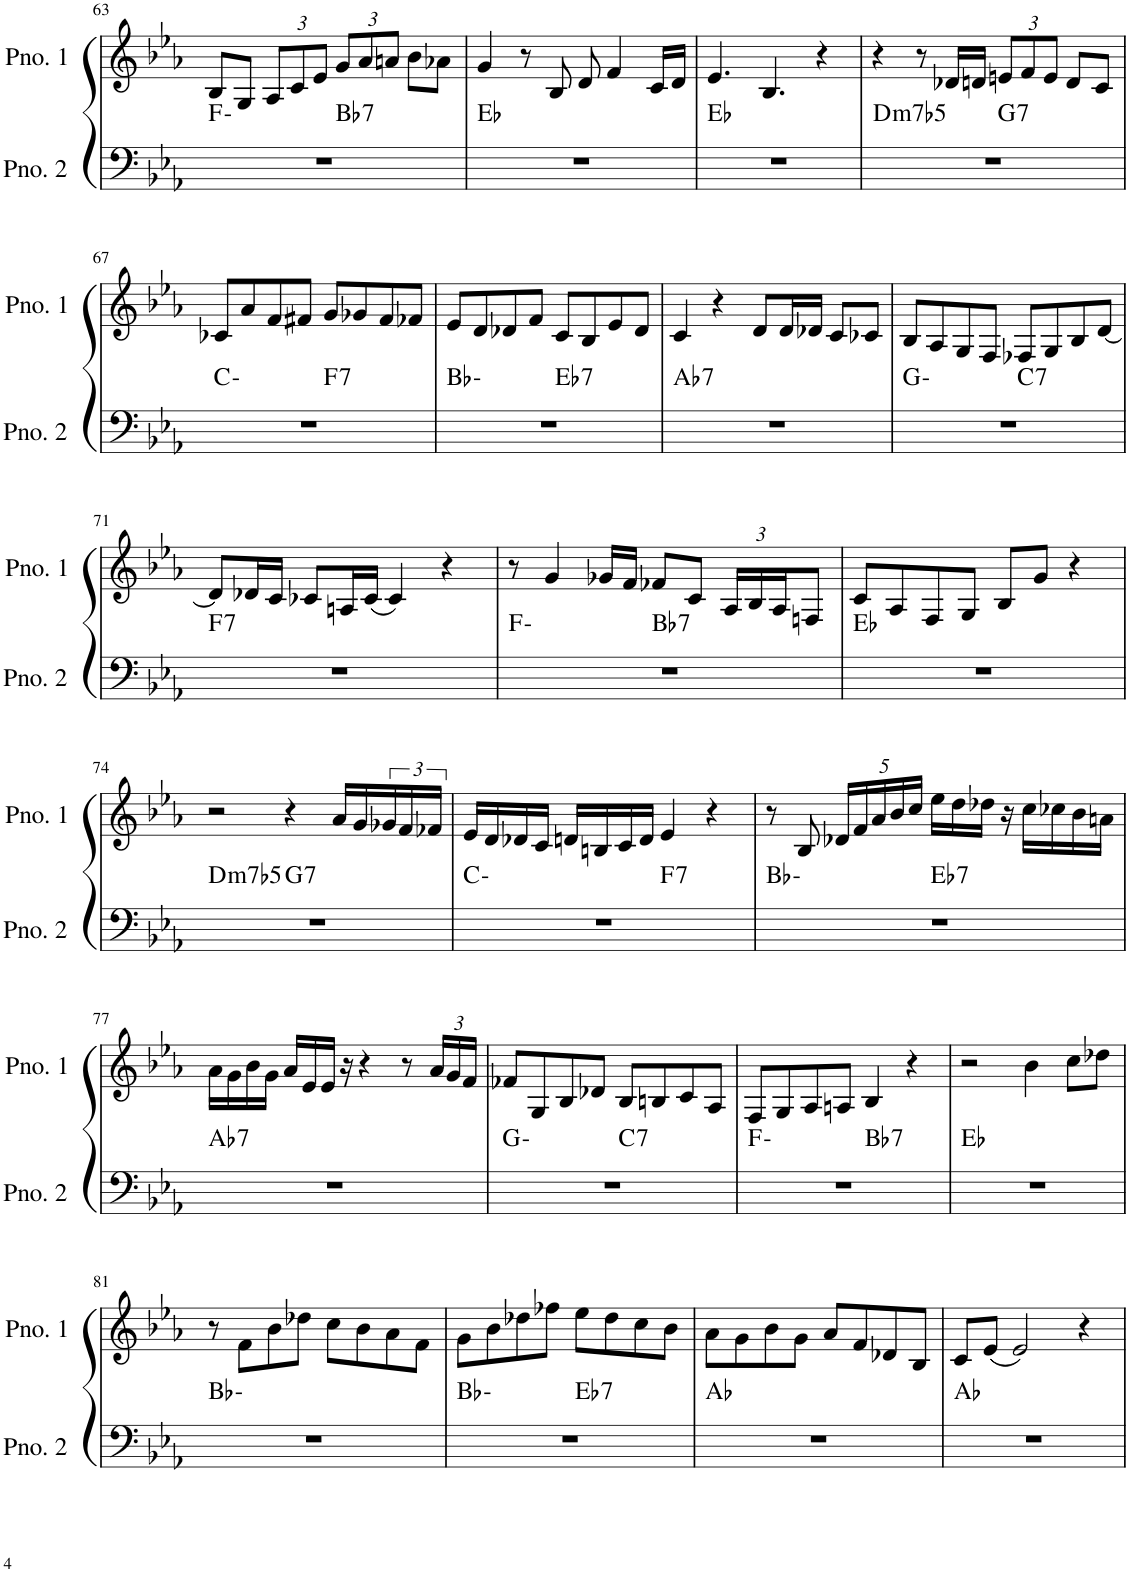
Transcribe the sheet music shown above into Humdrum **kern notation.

**kern	**harte	**kern
*part2	*part2	*part1
*staff2	*	*staff1
*I"ピアノ 2	*	*I"ピアノ 1
!!LO:PB:g=z
*clefF4	*	*clefG2
*k[b-e-a-]	*	*k[b-e-a-]
*M4/4	*	*M4/4
=63	=63	=63
*^	*	*
1r	2ryy	F:min	8B-/L
.	.	.	8G/J
*	*	*	*Xbrackettup
.	.	.	12A-/L
.	.	.	12c/
.	.	.	12e-/J
!	!	!LO:H:kt=7	!
.	2ryy	Bb:7	12g/L
.	.	.	12a-/
.	.	.	12an/J
.	.	.	8b-\L
.	.	.	8a-X\J
*v	*v	*	*
=64	=64	=64
1r	Eb:maj	4g/
.	.	8r
.	.	8B-/
.	.	8d/
.	.	4f/
.	.	16c/LL
.	.	16d/JJ
=65	=65	=65
1r	Eb:maj	4.e-/
.	.	4.B-/
.	.	4r
=66	=66	=66
!	!LO:H:kt=m7b5	!
*^	*	*
1r	2ryy	D:hdim7	4r
.	.	.	8r
.	.	.	16d-X/LL
.	.	.	16dn/JJ
!	!	!LO:H:kt=7	!
.	2ryy	G:7	12en/L
.	.	.	12f/
.	.	.	12e/J
.	.	.	8d/L
.	.	.	8c/J
!!LO:LB:g=z
=67	=67	=67	=67
1r	2ryy	C:min	8c-X/L
.	.	.	8a-/
.	.	.	8f/
.	.	.	8f#X/J
!	!	!LO:H:kt=7	!
.	2ryy	F:7	8g/L
.	.	.	8g-X/
.	.	.	8f#/
.	.	.	8f-X/J
=68	=68	=68	=68
1r	2ryy	Bb:min	8e-/L
.	.	.	8d/
.	.	.	8d-X/
.	.	.	8f/J
!	!	!LO:H:kt=7	!
.	2ryy	Eb:7	8c/L
.	.	.	8B-/
.	.	.	8e-/
.	.	.	8d-/J
=69	=69	=69	=69
!	!	!LO:H:kt=7	!
*v	*v	*	*
1r	Ab:7	4c/
.	.	4r
.	.	8d/L
.	.	16d/L
.	.	16d-X/JJ
.	.	8c/L
.	.	8c-X/J
=70	=70	=70
*^	*	*
1r	2ryy	G:min	8B-/L
.	.	.	8A-/
.	.	.	8G/
.	.	.	8F/J
!	!	!LO:H:kt=7	!
.	2ryy	C:7	8F-X/L
.	.	.	8G/
.	.	.	8B-/
.	.	.	[8d/J
!!LO:LB:g=z
=71	=71	=71	=71
!	!	!LO:H:kt=7	!
*v	*v	*	*
1r	F:7	8d/L]
.	.	16d-X/L
.	.	16c/JJ
.	.	8c-X/L
.	.	16An/L
.	.	(16c-/JJ
.	.	4c-/)
.	.	4r
=72	=72	=72
*^	*	*
1r	2ryy	F:min	8r
.	.	.	4g/
.	.	.	16g-X/LL
.	.	.	16f/JJ
!	!	!LO:H:kt=7	!
.	2ryy	Bb:7	8f-X/L
.	.	.	8c/J
.	.	.	24A-/LL
.	.	.	24B-/
.	.	.	24A-/J
.	.	.	8Fn/J
*v	*v	*	*
=73	=73	=73
1r	Eb:maj	8c/L
.	.	8A-/
.	.	8F/
.	.	8G/J
.	.	8B-/L
.	.	8g/J
.	.	4r
!!LO:LB:g=z
=74	=74	=74
!	!LO:H:kt=m7b5	!
*^	*	*
1r	2ryy	D:hdim7	2r
!	!	!LO:H:kt=7	!
.	2ryy	G:7	4r
.	.	.	16a-/LL
.	.	.	16g/
*	*	*	*brackettup
.	.	.	24g-X/
.	.	.	24f/
.	.	.	24f-X/JJ
=75	=75	=75	=75
1r	2ryy	C:min	16e-/LL
.	.	.	16d/
.	.	.	16d-X/
.	.	.	16c/JJ
.	.	.	16dn/LL
.	.	.	16Bn/
.	.	.	16c/
.	.	.	16d/JJ
!	!	!LO:H:kt=7	!
.	2ryy	F:7	4e-/
.	.	.	4r
=76	=76	=76	=76
1r	2ryy	Bb:min	8r
.	.	.	8B-/
*	*	*	*Xbrackettup
.	.	.	20d-X/LL
.	.	.	20f/
.	.	.	20a-/
.	.	.	20b-/
.	.	.	20cc/JJ
!	!	!LO:H:kt=7	!
.	2ryy	Eb:7	16ee-\LL
.	.	.	16dd\
.	.	.	16dd-X\JJ
.	.	.	16r
.	.	.	16cc\LL
.	.	.	16cc-X\
.	.	.	16b-\
.	.	.	16an\JJ
!!LO:LB:g=z
=77	=77	=77	=77
!	!	!LO:H:kt=7	!
*v	*v	*	*
1r	Ab:7	16a-\LL
.	.	16g\
.	.	16b-\
.	.	16g\JJ
.	.	16a-/LL
.	.	16e-/
.	.	16e-/JJ
.	.	16r
.	.	4r
.	.	8r
.	.	24a-/LL
.	.	24g/
.	.	24f/JJ
=78	=78	=78
*^	*	*
1r	2ryy	G:min	8f-X/L
.	.	.	8G/
.	.	.	8B-/
.	.	.	8d-X/J
!	!	!LO:H:kt=7	!
.	2ryy	C:7	8B-/L
.	.	.	8Bn/
.	.	.	8c/
.	.	.	8A-/J
=79	=79	=79	=79
1r	2ryy	F:min	8F/L
.	.	.	8G/
.	.	.	8A-/
.	.	.	8An/J
!	!	!LO:H:kt=7	!
.	2ryy	Bb:7	4B-/
.	.	.	4r
*v	*v	*	*
=80	=80	=80
1r	Eb:maj	2r
.	.	4b-\
.	.	8cc\L
.	.	8dd-X\J
!!LO:LB:g=z
=81	=81	=81
1r	Bb:min	8r
.	.	8f\L
.	.	8b-\
.	.	8dd-X\J
.	.	8cc\L
.	.	8b-\
.	.	8a-\
.	.	8f\J
=82	=82	=82
*^	*	*
1r	2ryy	Bb:min	8g\L
.	.	.	8b-\
.	.	.	8dd-X\
.	.	.	8ff-X\J
!	!	!LO:H:kt=7	!
.	2ryy	Eb:7	8ee-\L
.	.	.	8dd-\
.	.	.	8cc\
.	.	.	8b-\J
*v	*v	*	*
=83	=83	=83
1r	Ab:maj	8a-\L
.	.	8g\
.	.	8b-\
.	.	8g\J
.	.	8a-/L
.	.	8f/
.	.	8d-X/
.	.	8B-/J
=84	=84	=84
1r	Ab:maj	8c/L
.	.	(8e-/J
.	.	2e-/)
.	.	4r
=	=	=
*-	*-	*-
